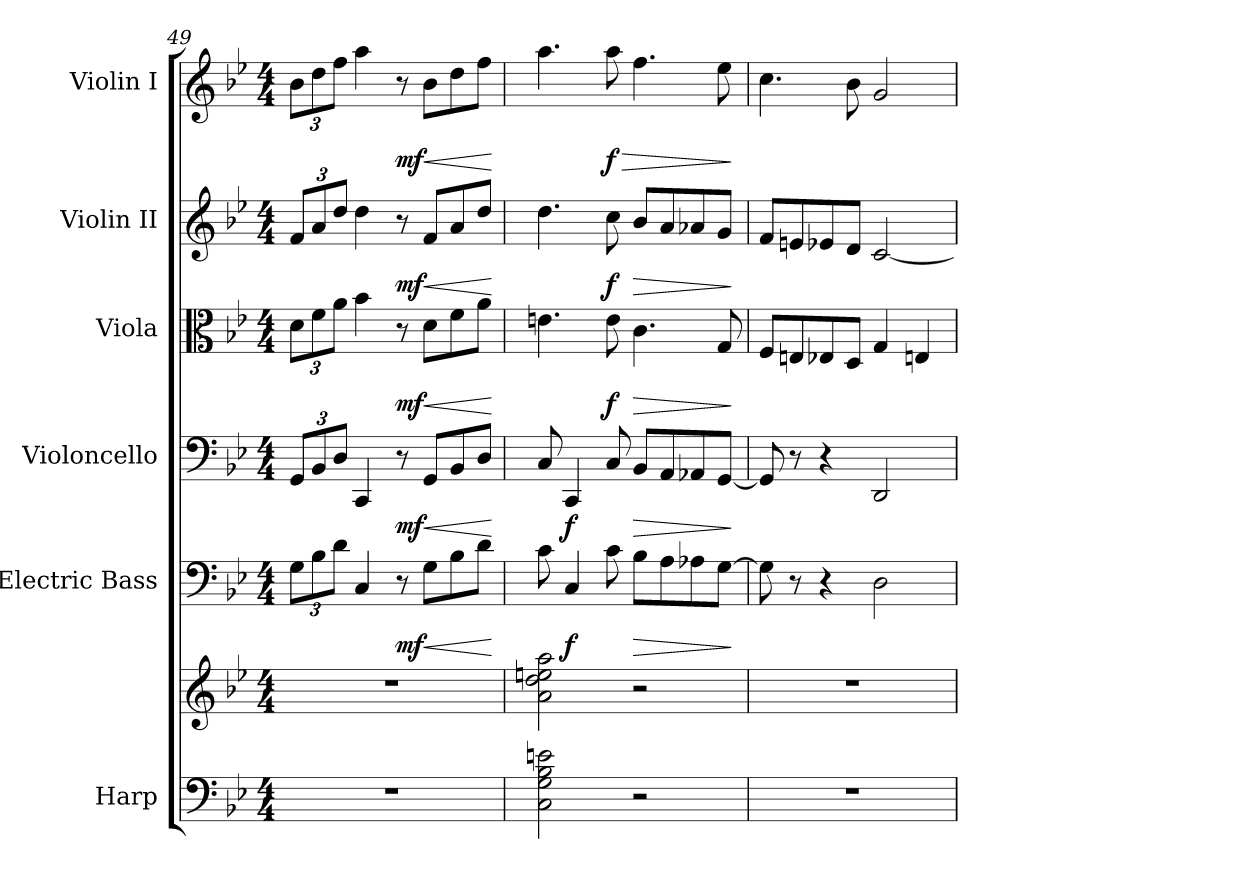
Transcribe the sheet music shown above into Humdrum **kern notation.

**kern	**kern	**kern	**dynam	**kern	**dynam	**kern	**dynam	**kern	**dynam	**kern	**dynam
*part6	*part6	*part5	*part5	*part4	*part4	*part3	*part3	*part2	*part2	*part1	*part1
*staff7	*staff6	*staff5	*staff5	*staff4	*staff4	*staff3	*staff3	*staff2	*staff2	*staff1	*staff1
*I"Harp	*	*I"Electric Bass	*	*I"Violoncello	*	*I"Viola	*	*I"Violin II	*	*I"Violin I	*
*I'Hrp.	*	*	*	*I'Vc.	*	*I'Vla.	*	*I'Vln. II	*	*I'Vln. I	*
!!LO:PB:g=z
*clefF4	*clefG2	*clefF4	*	*clefF4	*	*clefC3	*	*clefG2	*	*clefG2	*
*	*	*ITrd7c12	*	*	*	*	*	*	*	*	*
*k[b-e-]	*k[b-e-]	*k[b-e-]	*	*k[b-e-]	*	*k[b-e-]	*	*k[b-e-]	*	*k[b-e-]	*
*M4/4	*M4/4	*M4/4	*	*M4/4	*	*M4/4	*	*M4/4	*	*M4/4	*
*	*	*Xbrackettup	*	*Xbrackettup	*	*Xbrackettup	*	*Xbrackettup	*	*Xbrackettup	*
=49	=49	=49	=49	=49	=49	=49	=49	=49	=49	=49	=49
1r	1r	12GG\L	.	12GG/L	.	12d\L	.	12f/L	.	12b-\L	.
.	.	12BB-\	.	12BB-/	.	12f\	.	12a/	.	12dd\	.
.	.	12D\J	.	12D/J	.	12a\J	.	12dd/J	.	12ff\J	.
.	.	4CC/	.	4CC/	.	4b-\	.	4dd\	.	4aa\	.
!	!	!	!LO:DY:b	!	!LO:DY:b	!	!LO:DY:b	!	!LO:DY:b	!	!LO:DY:b
.	.	8r	mf	8r	mf	8r	mf	8r	mf	8r	mf
!	!	!	!LO:HP:b	!	!LO:HP:b	!	!LO:HP:b	!	!LO:HP:b	!	!LO:HP:b
.	.	8GG\L	<	8GG/L	<	8d\L	<	8f/L	<	8b-\L	<
.	.	8BB-\	.	8BB-/	.	8f\	.	8a/	.	8dd\	.
.	.	8D\J	.	8D/J	.	8a\J	.	8dd/J	.	8ff\J	.
.	.	.	[	.	[	.	[	.	[	.	[
=50	=50	=50	=50	=50	=50	=50	=50	=50	=50	=50	=50
2C\ 2G\ 2B-\ 2en\	2a\ 2dd\ 2een\ 2aa\	8C\	.	8C/	.	4.en\	.	4.dd\	.	4.aa\	.
!	!	!	!LO:DY:b	!	!LO:DY:b	!	!	!	!	!	!
.	.	4CC/	f	4CC/	f	.	.	.	.	.	.
!	!	!	!	!	!	!	!LO:DY:b	!	!LO:DY:b	!	!LO:HP:b
!	!	!	!	!	!	!	!	!	!	!	!LO:DY:n=1:b
.	.	8C\	.	8C/	.	8e\	f	8cc\	f	8aa\	> f
!	!	!	!LO:HP:b	!	!LO:HP:b	!	!LO:HP:b	!	!LO:HP:b	!	!
2r	2r	8BB-\L	>	8BB-/L	>	4.c\	>	8b-/L	>	4.ff\	.
.	.	8AA\	.	8AA/	.	.	.	8a/	.	.	.
.	.	8AA-X\	.	8AA-X/	.	.	.	8a-X/	.	.	.
.	.	[8GG\J	.	[8GG/J	.	8G/	.	8g/J	.	8ee-\	.
.	.	.	]	.	]	.	]	.	]	.	]
=51	=51	=51	=51	=51	=51	=51	=51	=51	=51	=51	=51
1r	1r	8GG\]	.	8GG/]	.	8F/L	.	8f/L	.	4.cc\	.
.	.	8r	.	8r	.	8En/	.	8en/	.	.	.
.	.	4r	.	4r	.	8E-X/	.	8e-X/	.	.	.
.	.	.	.	.	.	8D/J	.	8d/J	.	8b-\	.
.	.	2DD\	.	2DD/	.	4G/	.	[2c/	.	2g/	.
.	.	.	.	.	.	4En/	.	.	.	.	.
=	=	=	=	=	=	=	=	=	=	=	=
*-	*-	*-	*-	*-	*-	*-	*-	*-	*-	*-	*-
